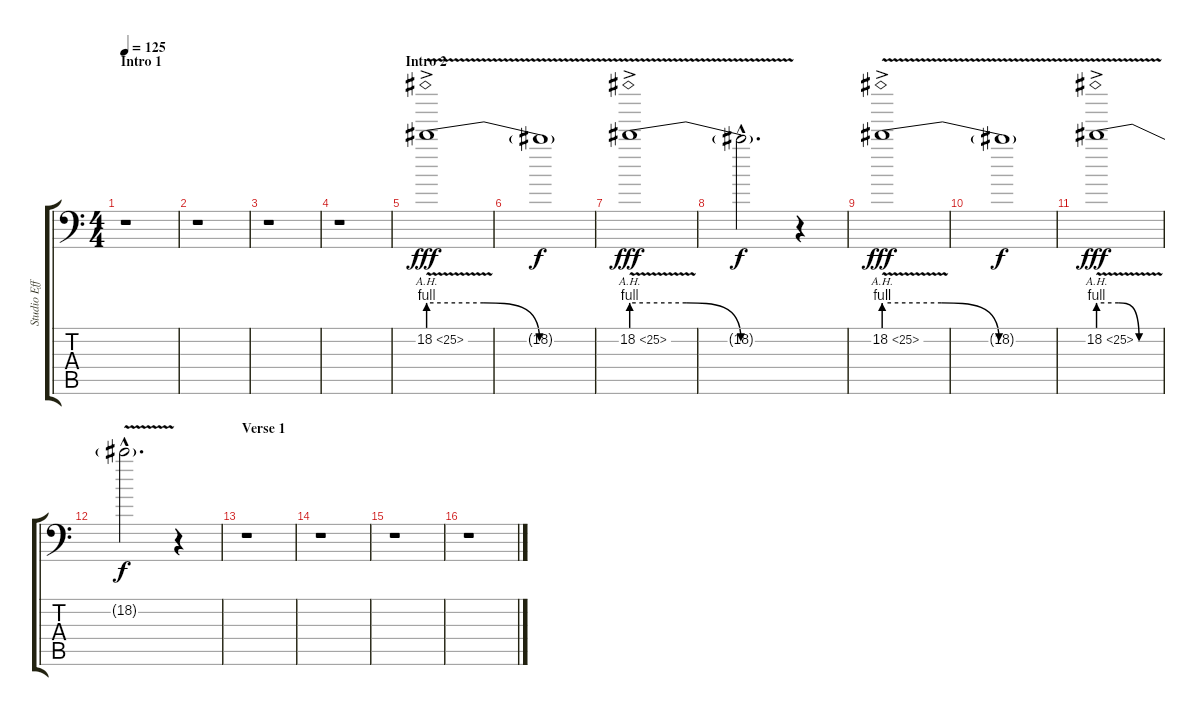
\track ("Studio Effects - Samples 1" "Studio Eff") {instrument overdrivenguitar}
\staff {score tabs}
\tuning (C4 G3 Eb3 Bb2 F2 Bb1) {hide}
\ts (4 4)
\section ("" "Intro 1")
\tempo 125
\clef f4
\ks c
r.1{dy fff instrument overdrivenguitar} |
r.1 |
r.1 |
r.1 |
\section ("" "Intro 2")
18.2{be (custom 0 4 20 4 40 0 60 0) ah 7 v ac}.1 |
18.2{t}.1{dy f} |
18.2{be (custom 0 4 20 4 40 0 60 0) ah 7 v ac}.1{dy fff} |
18.2{hac t}.2{d dy f} r.4 |
18.2{be (custom 0 4 20 4 40 0 60 0) ah 7 v ac}.1{dy fff} |
18.2{t}.1{dy f} |
18.2{be (custom 0 4 20 4 40 0 60 0) ah 7 v ac}.1{dy fff} |
18.2{hac t}.2{d dy f} r.4 |
\section ("" "Verse 1")
r.1 |
r.1 |
r.1 |
r.1
